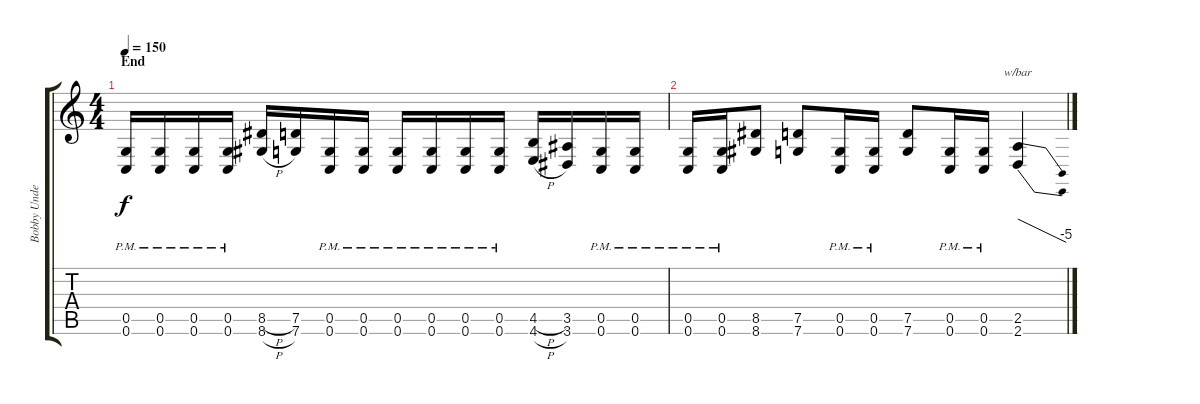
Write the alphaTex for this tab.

\track ("Bobby Undertaker" "Bobby Unde") {instrument distortionguitar}
\staff {score tabs}
\tuning (D4 A3 F3 C3 G2 C2) {hide}
\ts (4 4)
\section ("" "End")
\tempo 150
\clef g2
\ks c
(0.5{pm} 0.6{pm}).16{dy f} (0.5{pm} 0.6{pm}).16 (0.5{pm} 0.6{pm}).16 (0.5{pm} 0.6{pm}).16 (8.5{h} 8.6{h}).16 (7.5 7.6).16 (0.5{pm} 0.6{pm}).16 (0.5{pm} 0.6{pm}).16 (0.5{pm} 0.6{pm}).16 (0.5{pm} 0.6{pm}).16 (0.5{pm} 0.6{pm}).16 (0.5{pm} 0.6{pm}).16 (4.5{h} 4.6{h}).16 (3.5 3.6).16 (0.5{pm} 0.6{pm}).16 (0.5{pm} 0.6{pm}).16 |
(0.5{pm} 0.6{pm}).16 (0.5{pm} 0.6{pm}).16 (8.5 8.6).8 (7.5 7.6).8 (0.5{pm} 0.6).16 (0.5{pm} 0.6{pm}).16 (7.5 7.6).8 (0.5{pm} 0.6{pm}).16 (0.5{pm} 0.6{pm}).16 (2.5 2.6).4{tbe (dive default 0 0 60 -20)}
